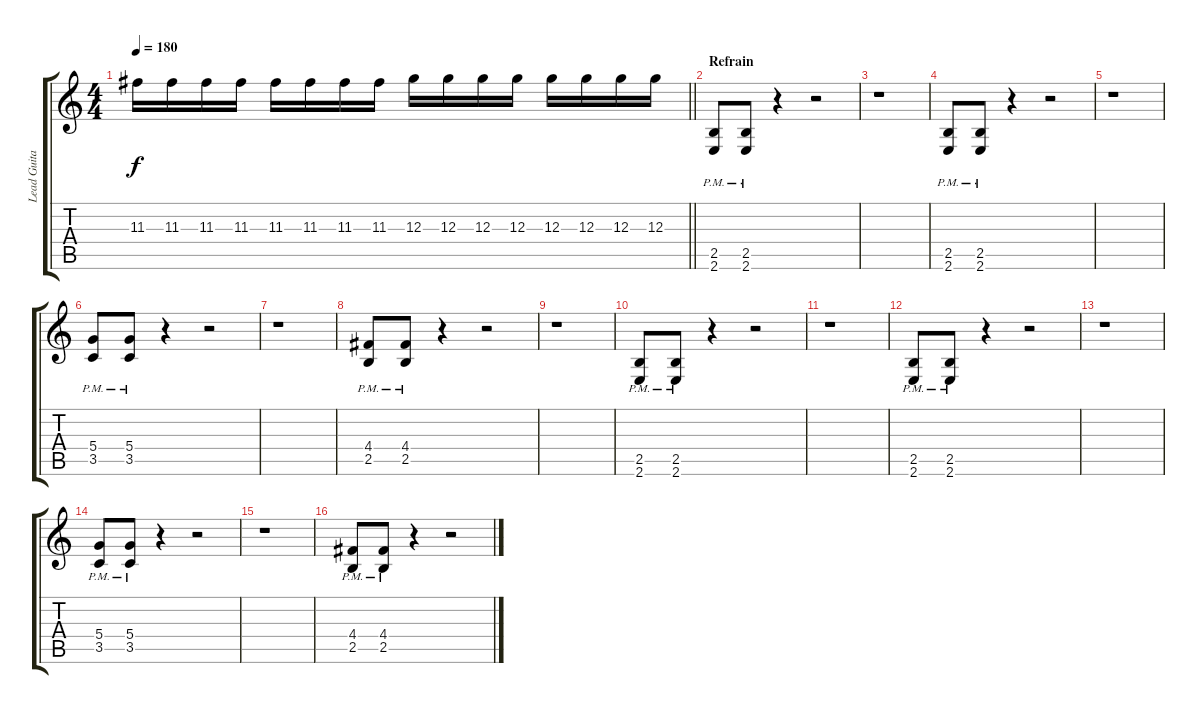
\track ("Lead Guitar" "Lead Guita") {instrument distortionguitar}
\staff {score tabs}
\tuning (E4 B3 G3 D3 A2 D2) {hide}
\ts (4 4)
\tempo 180
\clef g2
\barLineRight lightlight
\ks c
11.3.16{dy f} 11.3.16 11.3.16 11.3.16 11.3.16 11.3.16 11.3.16 11.3.16 12.3.16 12.3.16 12.3.16 12.3.16 12.3.16 12.3.16 12.3.16 12.3.16 |
\section ("" "Refrain")
(2.5{pm} 2.6{pm}).8 (2.5{pm} 2.6{pm}).8 r.4 r.2 |
r.1 |
(2.5{pm} 2.6{pm}).8 (2.5{pm} 2.6{pm}).8 r.4 r.2 |
r.1 |
(5.4{pm} 3.5{pm}).8 (5.4{pm} 3.5{pm}).8 r.4 r.2 |
r.1 |
(4.4{pm} 2.5{pm}).8 (4.4{pm} 2.5{pm}).8 r.4 r.2 |
r.1 |
(2.5{pm} 2.6{pm}).8 (2.5{pm} 2.6{pm}).8 r.4 r.2 |
r.1 |
(2.5{pm} 2.6{pm}).8 (2.5{pm} 2.6{pm}).8 r.4 r.2 |
r.1 |
(5.4{pm} 3.5{pm}).8 (5.4{pm} 3.5{pm}).8 r.4 r.2 |
r.1 |
(4.4{pm} 2.5{pm}).8 (4.4{pm} 2.5{pm}).8 r.4 r.2
